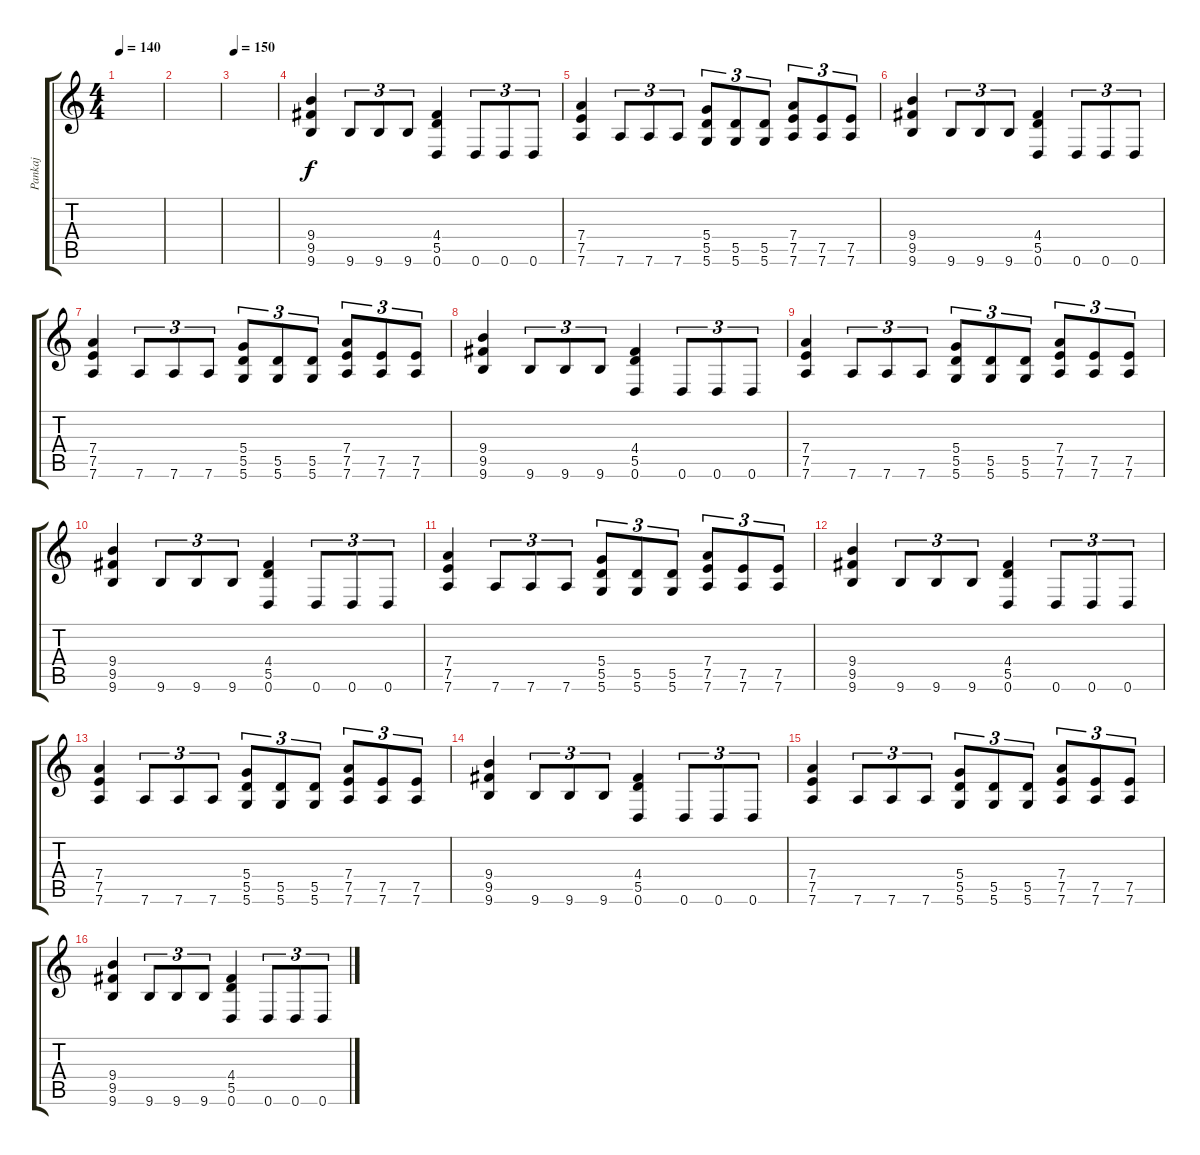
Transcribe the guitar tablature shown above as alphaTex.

\track ("Pankaj" "Pankaj") {instrument distortionguitar}
\staff {score tabs}
\tuning (E4 B3 G3 D3 A2 D2) {hide}
\ts (4 4)
\tempo 140
\clef g2
\ks c
|
|
\tempo 150
|
(9.4 9.5 9.6).4 9.6.8{tu (3 2)} 9.6.8{tu (3 2)} 9.6.8{tu (3 2)} (4.4 5.5 0.6).4 0.6.8{tu (3 2)} 0.6.8{tu (3 2)} 0.6.8{tu (3 2)} |
(7.4 7.5 7.6).4 7.6.8{tu (3 2)} 7.6.8{tu (3 2)} 7.6.8{tu (3 2)} (5.4 5.5 5.6).8{tu (3 2)} (5.5 5.6).8{tu (3 2)} (5.5 5.6).8{tu (3 2)} (7.4 7.5 7.6).8{tu (3 2)} (7.5 7.6).8{tu (3 2)} (7.5 7.6).8{tu (3 2)} |
(9.4 9.5 9.6).4 9.6.8{tu (3 2)} 9.6.8{tu (3 2)} 9.6.8{tu (3 2)} (4.4 5.5 0.6).4 0.6.8{tu (3 2)} 0.6.8{tu (3 2)} 0.6.8{tu (3 2)} |
(7.4 7.5 7.6).4 7.6.8{tu (3 2)} 7.6.8{tu (3 2)} 7.6.8{tu (3 2)} (5.4 5.5 5.6).8{tu (3 2)} (5.5 5.6).8{tu (3 2)} (5.5 5.6).8{tu (3 2)} (7.4 7.5 7.6).8{tu (3 2)} (7.5 7.6).8{tu (3 2)} (7.5 7.6).8{tu (3 2)} |
(9.4 9.5 9.6).4 9.6.8{tu (3 2)} 9.6.8{tu (3 2)} 9.6.8{tu (3 2)} (4.4 5.5 0.6).4 0.6.8{tu (3 2)} 0.6.8{tu (3 2)} 0.6.8{tu (3 2)} |
(7.4 7.5 7.6).4 7.6.8{tu (3 2)} 7.6.8{tu (3 2)} 7.6.8{tu (3 2)} (5.4 5.5 5.6).8{tu (3 2)} (5.5 5.6).8{tu (3 2)} (5.5 5.6).8{tu (3 2)} (7.4 7.5 7.6).8{tu (3 2)} (7.5 7.6).8{tu (3 2)} (7.5 7.6).8{tu (3 2)} |
(9.4 9.5 9.6).4 9.6.8{tu (3 2)} 9.6.8{tu (3 2)} 9.6.8{tu (3 2)} (4.4 5.5 0.6).4 0.6.8{tu (3 2)} 0.6.8{tu (3 2)} 0.6.8{tu (3 2)} |
(7.4 7.5 7.6).4 7.6.8{tu (3 2)} 7.6.8{tu (3 2)} 7.6.8{tu (3 2)} (5.4 5.5 5.6).8{tu (3 2)} (5.5 5.6).8{tu (3 2)} (5.5 5.6).8{tu (3 2)} (7.4 7.5 7.6).8{tu (3 2)} (7.5 7.6).8{tu (3 2)} (7.5 7.6).8{tu (3 2)} |
(9.4 9.5 9.6).4 9.6.8{tu (3 2)} 9.6.8{tu (3 2)} 9.6.8{tu (3 2)} (4.4 5.5 0.6).4 0.6.8{tu (3 2)} 0.6.8{tu (3 2)} 0.6.8{tu (3 2)} |
(7.4 7.5 7.6).4 7.6.8{tu (3 2)} 7.6.8{tu (3 2)} 7.6.8{tu (3 2)} (5.4 5.5 5.6).8{tu (3 2)} (5.5 5.6).8{tu (3 2)} (5.5 5.6).8{tu (3 2)} (7.4 7.5 7.6).8{tu (3 2)} (7.5 7.6).8{tu (3 2)} (7.5 7.6).8{tu (3 2)} |
(9.4 9.5 9.6).4 9.6.8{tu (3 2)} 9.6.8{tu (3 2)} 9.6.8{tu (3 2)} (4.4 5.5 0.6).4 0.6.8{tu (3 2)} 0.6.8{tu (3 2)} 0.6.8{tu (3 2)} |
(7.4 7.5 7.6).4 7.6.8{tu (3 2)} 7.6.8{tu (3 2)} 7.6.8{tu (3 2)} (5.4 5.5 5.6).8{tu (3 2)} (5.5 5.6).8{tu (3 2)} (5.5 5.6).8{tu (3 2)} (7.4 7.5 7.6).8{tu (3 2)} (7.5 7.6).8{tu (3 2)} (7.5 7.6).8{tu (3 2)} |
(9.4 9.5 9.6).4 9.6.8{tu (3 2)} 9.6.8{tu (3 2)} 9.6.8{tu (3 2)} (4.4 5.5 0.6).4 0.6.8{tu (3 2)} 0.6.8{tu (3 2)} 0.6.8{tu (3 2)}
